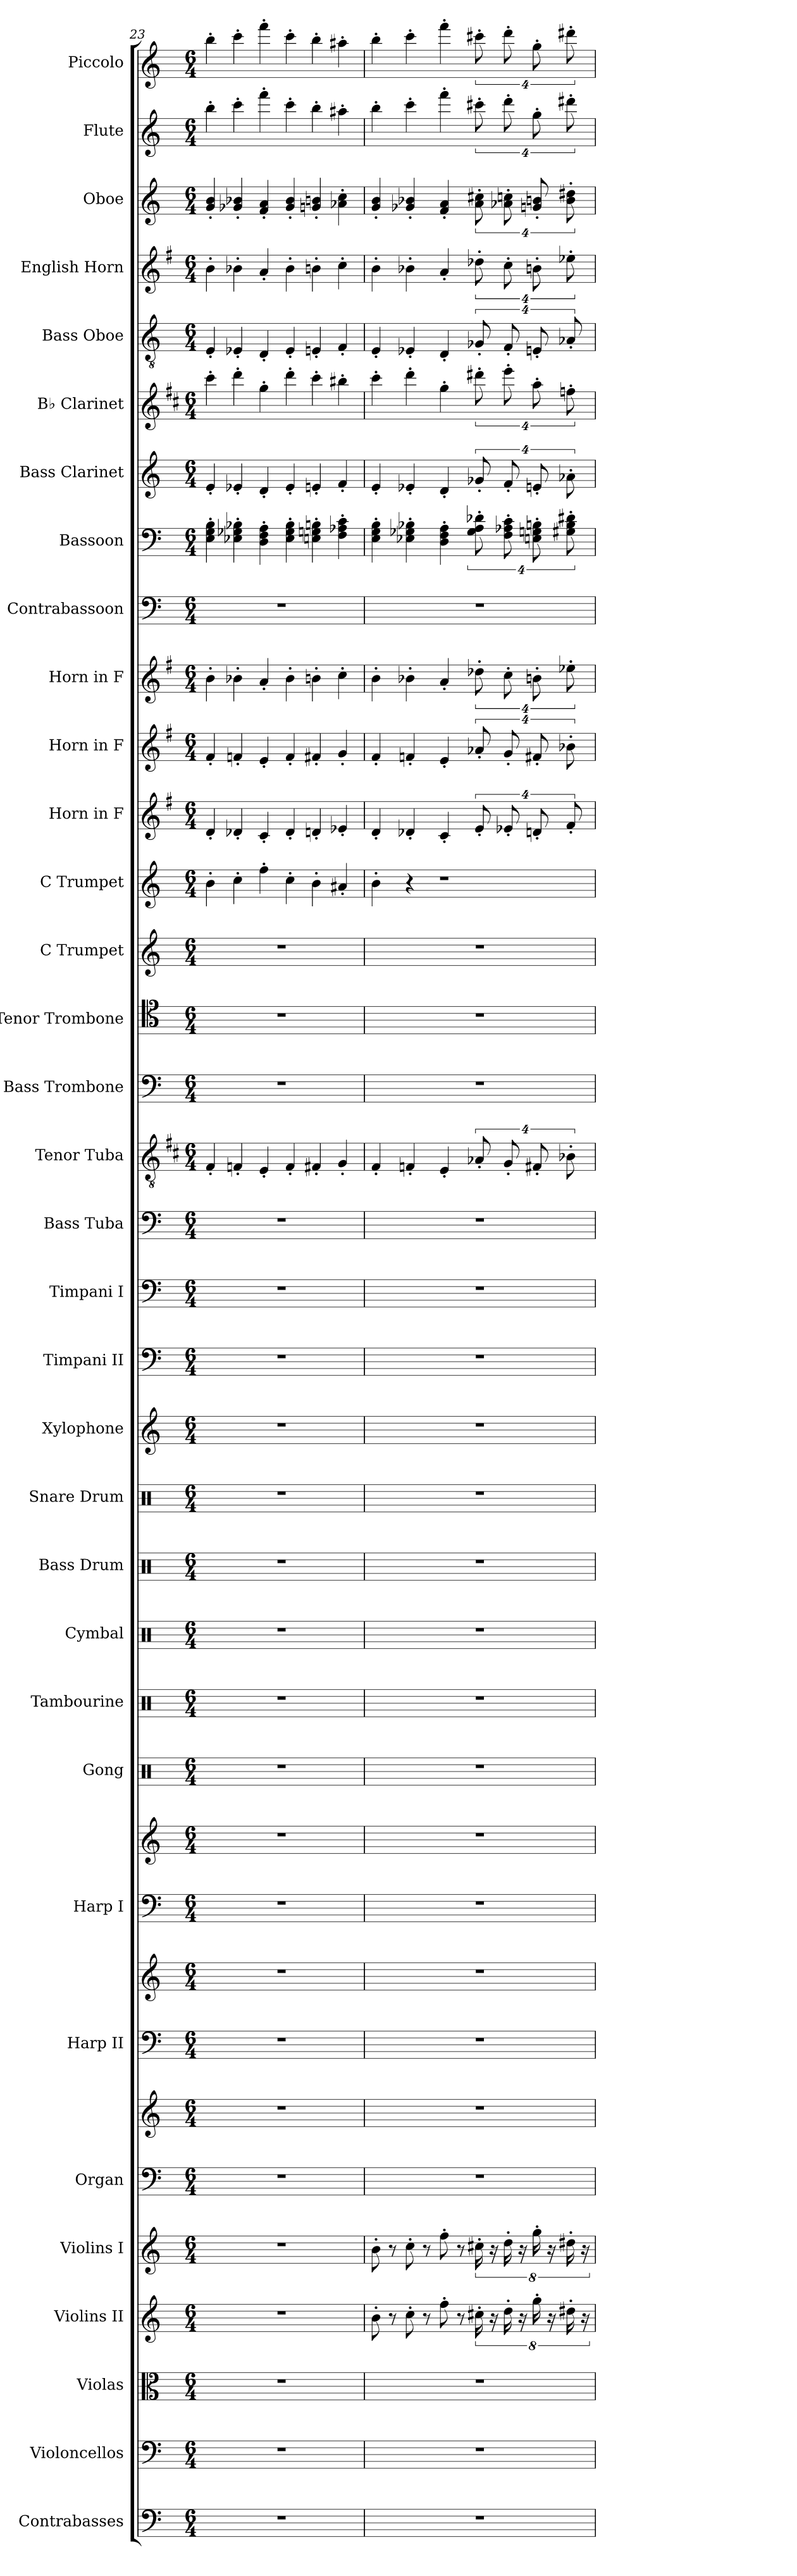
**kern	**kern	**kern	**kern	**kern	**kern	**kern	**kern	**kern	**kern	**kern	**kern	**kern	**kern	**kern	**kern	**kern	**kern	**kern	**kern	**kern	**kern	**kern	**kern	**kern	**kern	**kern	**kern	**kern	**kern	**kern	**kern	**kern	**kern	**kern	**kern	**kern
*part34	*part33	*part32	*part31	*part30	*part29	*part29	*part28	*part28	*part27	*part27	*part26	*part25	*part24	*part23	*part22	*part21	*part20	*part19	*part18	*part17	*part16	*part15	*part14	*part13	*part12	*part11	*part10	*part9	*part8	*part7	*part6	*part5	*part4	*part3	*part2	*part1
*staff37	*staff36	*staff35	*staff34	*staff33	*staff32	*staff31	*staff30	*staff29	*staff28	*staff27	*staff26	*staff25	*staff24	*staff23	*staff22	*staff21	*staff20	*staff19	*staff18	*staff17	*staff16	*staff15	*staff14	*staff13	*staff12	*staff11	*staff10	*staff9	*staff8	*staff7	*staff6	*staff5	*staff4	*staff3	*staff2	*staff1
*I"Contrabasses	*I"Violoncellos	*I"Violas	*I"Violins II	*I"Violins I	*I"Organ	*	*I"Harp II	*	*I"Harp I	*	*I"Gong	*I"Tambourine	*I"Cymbal	*I"Bass Drum	*I"Snare Drum	*I"Xylophone	*I"Timpani II	*I"Timpani I	*I"Bass Tuba	*I"Tenor Tuba	*I"Bass Trombone	*I"Tenor Trombone	*I"C Trumpet	*I"C Trumpet	*I"Horn in F	*I"Horn in F	*I"Horn in F	*I"Contrabassoon	*I"Bassoon	*I"Bass Clarinet	*I"B♭ Clarinet	*I"Bass Oboe	*I"English Horn	*I"Oboe	*I"Flute	*I"Piccolo
*I'Cbs.	*I'Vcs.	*I'Vlas.	*I'Vlns.	*I'Vlns.	*I'Org.	*	*I'Hrp.	*	*I'Hrp.	*	*	*I'Tamb.	*I'Cym.	*I'B. Dr.	*I'Sn. Dr.	*I'Xyl.	*I'Timp.	*I'Timp.	*I'Tba.	*	*I'B. Tbn.	*I'T. Tbn.	*I'C Tpt.	*I'C Tpt.	*	*	*	*I'Cbsn.	*I'Bsn.	*I'B. Cl.	*I'B♭ Cl.	*	*I'E. Hn.	*I'Ob.	*I'Fl.	*I'Picc.
*clefF4	*clefF4	*clefC3	*clefG2	*clefG2	*clefF4	*clefG2	*clefF4	*clefG2	*clefF4	*clefG2	*clefX	*clefX	*clefX	*clefX	*clefX	*clefG2	*clefF4	*clefF4	*clefF4	*clefGv2	*clefF4	*clefC4	*clefG2	*clefG2	*clefG2	*clefG2	*clefG2	*clefF4	*clefF4	*clefG2	*clefG2	*clefGv2	*clefG2	*clefG2	*clefG2	*clefG2
*ITrd7c12	*	*	*	*	*	*	*	*	*	*	*	*	*	*	*	*ITrd-7c-12	*	*	*	*ITrd1c2	*	*	*	*	*ITrd4c7	*ITrd4c7	*ITrd4c7	*ITrd7c12	*	*ITrd8c14	*ITrd1c2	*	*ITrd4c7	*	*	*ITrd-7c-12
*k[]	*k[]	*k[]	*k[]	*k[]	*k[]	*k[]	*k[]	*k[]	*k[]	*k[]	*k[]	*k[]	*k[]	*k[]	*k[]	*k[]	*k[]	*k[]	*k[]	*k[]	*k[]	*k[]	*k[]	*k[]	*k[]	*k[]	*k[]	*k[]	*k[]	*k[]	*k[]	*k[]	*k[]	*k[]	*k[]	*k[]
*M6/4	*M6/4	*M6/4	*M6/4	*M6/4	*M6/4	*M6/4	*M6/4	*M6/4	*M6/4	*M6/4	*M6/4	*M6/4	*M6/4	*M6/4	*M6/4	*M6/4	*M6/4	*M6/4	*M6/4	*M6/4	*M6/4	*M6/4	*M6/4	*M6/4	*M6/4	*M6/4	*M6/4	*M6/4	*M6/4	*M6/4	*M6/4	*M6/4	*M6/4	*M6/4	*M6/4	*M6/4
=23	=23	=23	=23	=23	=23	=23	=23	=23	=23	=23	=23	=23	=23	=23	=23	=23	=23	=23	=23	=23	=23	=23	=23	=23	=23	=23	=23	=23	=23	=23	=23	=23	=23	=23	=23	=23
1.r	1.r	1.r	1.r	1.r	1.r	1.r	1.r	1.r	1.r	1.r	1.r	1.r	1.r	1.r	1.r	1.r	1.r	1.r	1.r	4E'/	1.r	1.r	1.r	4b'\	4G'/	4B'/	4e'\	1.r	4E\' 4G\' 4B\'	4E'/	4bb'\	4E'/	4e'\	4g/' 4b/'	4bb'\	4bbb'\
.	.	.	.	.	.	.	.	.	.	.	.	.	.	.	.	.	.	.	.	4E-X'/	.	.	.	4cc'\	4G-X'/	4B-X'/	4e-X'\	.	4E-X\' 4G-X\' 4B-X\'	4E-X'/	4ccc'\	4E-X'/	4e-X'\	4g-X/' 4b-X/'	4ccc'\	4cccc'\
.	.	.	.	.	.	.	.	.	.	.	.	.	.	.	.	.	.	.	.	4D'/	.	.	.	4ff'\	4F'/	4A'/	4d'/	.	4D\' 4F\' 4A\'	4D'/	4ff'\	4D'/	4d'/	4f/' 4a/'	4fff'\	4ffff'\
.	.	.	.	.	.	.	.	.	.	.	.	.	.	.	.	.	.	.	.	4E-'/	.	.	.	4cc'\	4G-'/	4B-'/	4e-'\	.	4E-\' 4G-\' 4B-\'	4E-'/	4ccc'\	4E-'/	4e-'\	4g-/' 4b-/'	4ccc'\	4cccc'\
.	.	.	.	.	.	.	.	.	.	.	.	.	.	.	.	.	.	.	.	4En'/	.	.	.	4b'\	4Gn'/	4Bn'/	4en'\	.	4En\' 4Gn\' 4Bn\'	4En'/	4bb'\	4En'/	4en'\	4gn/' 4bn/'	4bb'\	4bbb'\
.	.	.	.	.	.	.	.	.	.	.	.	.	.	.	.	.	.	.	.	4F'/	.	.	.	4a#X'/	4A-X'/	4c'/	4f'\	.	4F\' 4A-X\' 4c\'	4F'/	4aa#X'\	4F'/	4f'\	4a-X\' 4cc\'	4aa#X'\	4aaa#X'\
=24	=24	=24	=24	=24	=24	=24	=24	=24	=24	=24	=24	=24	=24	=24	=24	=24	=24	=24	=24	=24	=24	=24	=24	=24	=24	=24	=24	=24	=24	=24	=24	=24	=24	=24	=24	=24
1.r	1.r	1.r	8b'\	8b'\	1.r	1.r	1.r	1.r	1.r	1.r	1.r	1.r	1.r	1.r	1.r	1.r	1.r	1.r	1.r	4E'/	1.r	1.r	1.r	4b'\	4G'/	4B'/	4e'\	1.r	4E\' 4G\' 4B\'	4E'/	4bb'\	4E'/	4e'\	4g/' 4b/'	4bb'\	4bbb'\
.	.	.	8r	8r	.	.	.	.	.	.	.	.	.	.	.	.	.	.	.	.	.	.	.	.	.	.	.	.	.	.	.	.	.	.	.	.
.	.	.	8cc'\	8cc'\	.	.	.	.	.	.	.	.	.	.	.	.	.	.	.	4E-X'/	.	.	.	4r	4G-X'/	4B-X'/	4e-X'\	.	4E-X\' 4G-X\' 4B-X\'	4E-X'/	4ccc'\	4E-X'/	4e-X'\	4g-X/' 4b-X/'	4ccc'\	4cccc'\
.	.	.	8r	8r	.	.	.	.	.	.	.	.	.	.	.	.	.	.	.	.	.	.	.	.	.	.	.	.	.	.	.	.	.	.	.	.
.	.	.	8ff'\	8ff'\	.	.	.	.	.	.	.	.	.	.	.	.	.	.	.	4D'/	.	.	.	1r	4F'/	4A'/	4d'/	.	4D\' 4F\' 4A\'	4D'/	4ff'\	4D'/	4d'/	4f/' 4a/'	4fff'\	4ffff'\
.	.	.	8r	8r	.	.	.	.	.	.	.	.	.	.	.	.	.	.	.	.	.	.	.	.	.	.	.	.	.	.	.	.	.	.	.	.
.	.	.	32%3cc#X'\	32%3cc#X'\	.	.	.	.	.	.	.	.	.	.	.	.	.	.	.	16%3G-X'/	.	.	.	.	16%3A'/	16%3d-X'/	16%3g-X'\	.	16%3G-\' 16%3A\' 16%3d-X\'	16%3G-X'/	16%3ccc#X'\	16%3G-X'/	16%3g-X'\	16%3a\' 16%3cc#X\'	16%3ccc#X'\	16%3cccc#X'\
.	.	.	32%3r	32%3r	.	.	.	.	.	.	.	.	.	.	.	.	.	.	.	.	.	.	.	.	.	.	.	.	.	.	.	.	.	.	.	.
.	.	.	32%3dd'\	32%3dd'\	.	.	.	.	.	.	.	.	.	.	.	.	.	.	.	16%3F'/	.	.	.	.	16%3A-X'/	16%3c'/	16%3f'\	.	16%3F\' 16%3A-X\' 16%3c\'	16%3F'/	16%3ddd'\	16%3F'/	16%3f'\	16%3a-X\' 16%3ccn\'	16%3ddd'\	16%3dddd'\
.	.	.	32%3r	32%3r	.	.	.	.	.	.	.	.	.	.	.	.	.	.	.	.	.	.	.	.	.	.	.	.	.	.	.	.	.	.	.	.
.	.	.	32%3gg'\	32%3gg'\	.	.	.	.	.	.	.	.	.	.	.	.	.	.	.	16%3En'/	.	.	.	.	16%3Gn'/	16%3Bn'/	16%3en'\	.	16%3En\' 16%3Gn\' 16%3Bn\'	16%3En'/	16%3gg'\	16%3En'/	16%3en'\	16%3gn/' 16%3bn/'	16%3gg'\	16%3ggg'\
.	.	.	32%3r	32%3r	.	.	.	.	.	.	.	.	.	.	.	.	.	.	.	.	.	.	.	.	.	.	.	.	.	.	.	.	.	.	.	.
.	.	.	32%3dd#X'\	32%3dd#X'\	.	.	.	.	.	.	.	.	.	.	.	.	.	.	.	16%3A-X'\	.	.	.	.	16%3B'/	16%3e-X'\	16%3a-X'\	.	16%3G#X\' 16%3B\' 16%3d#X\'	16%3A-X'\	16%3ee-X'\	16%3A-X'/	16%3a-X'\	16%3b\' 16%3dd#X\'	16%3ddd#X'\	16%3dddd#X'\
.	.	.	32%3r	32%3r	.	.	.	.	.	.	.	.	.	.	.	.	.	.	.	.	.	.	.	.	.	.	.	.	.	.	.	.	.	.	.	.
=	=	=	=	=	=	=	=	=	=	=	=	=	=	=	=	=	=	=	=	=	=	=	=	=	=	=	=	=	=	=	=	=	=	=	=	=
*-	*-	*-	*-	*-	*-	*-	*-	*-	*-	*-	*-	*-	*-	*-	*-	*-	*-	*-	*-	*-	*-	*-	*-	*-	*-	*-	*-	*-	*-	*-	*-	*-	*-	*-	*-	*-
